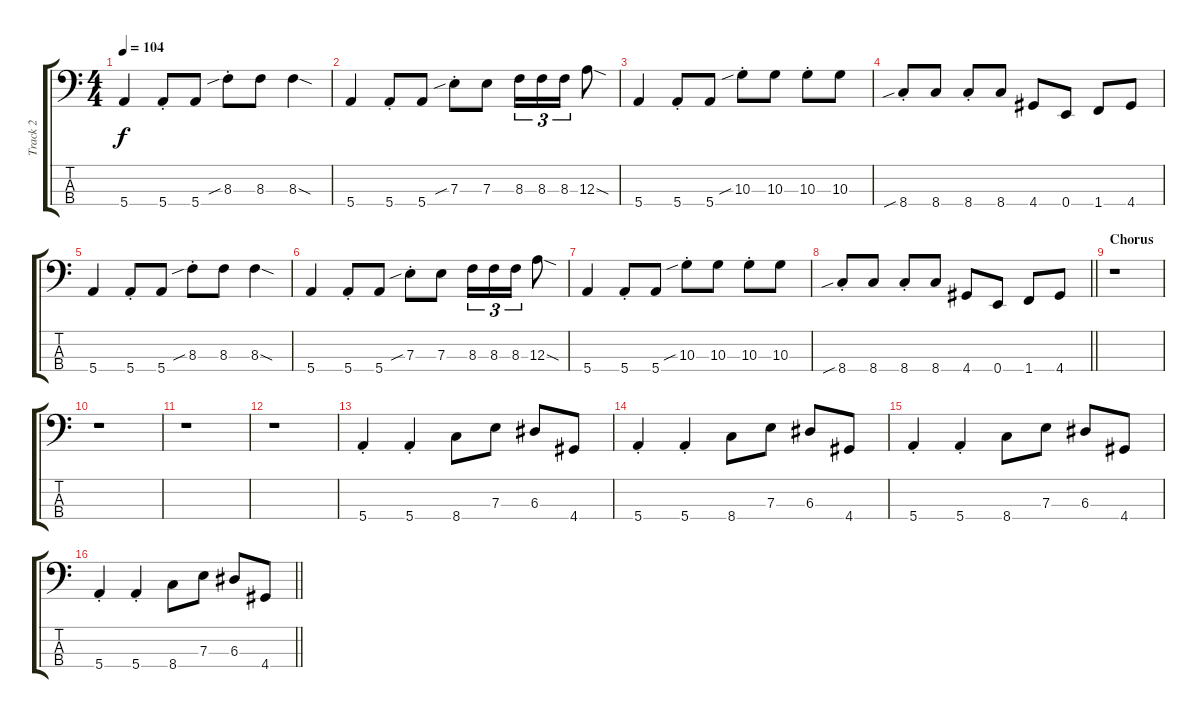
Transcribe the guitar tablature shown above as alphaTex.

\track ("Track 2" "Track 2") {instrument electricbassfinger}
\staff {score tabs}
\tuning (G2 D2 A1 E1) {hide}
\ts (4 4)
\tempo 104
\clef f4
\ks c
5.4.4{dy f} 5.4{st}.8 5.4.8 8.3{sib st}.8 8.3.8 8.3{sod}.4 |
5.4.4 5.4{st}.8 5.4.8 7.3{sib st}.8 7.3.8 8.3.16{tu (3 2)} 8.3.16{tu (3 2)} 8.3.16{tu (3 2)} 12.3{sod}.8 |
5.4.4 5.4{st}.8 5.4.8 10.3{sib st}.8 10.3.8 10.3{st}.8 10.3.8 |
8.4{sib st}.8 8.4.8 8.4{st}.8 8.4.8 4.4.8 0.4.8 1.4.8 4.4.8 |
5.4.4 5.4{st}.8 5.4.8 8.3{sib st}.8 8.3.8 8.3{sod}.4 |
5.4.4 5.4{st}.8 5.4.8 7.3{sib st}.8 7.3.8 8.3.16{tu (3 2)} 8.3.16{tu (3 2)} 8.3.16{tu (3 2)} 12.3{sod}.8 |
5.4.4 5.4{st}.8 5.4.8 10.3{sib st}.8 10.3.8 10.3{st}.8 10.3.8 |
\barLineRight lightlight
8.4{sib st}.8 8.4.8 8.4{st}.8 8.4.8 4.4.8 0.4.8 1.4.8 4.4.8 |
\section ("" "Chorus")
r.1 |
r.1 |
r.1 |
r.1 |
5.4{st}.4 5.4{st}.4 8.4.8 7.3.8 6.3.8 4.4.8 |
5.4{st}.4 5.4{st}.4 8.4.8 7.3.8 6.3.8 4.4.8 |
5.4{st}.4 5.4{st}.4 8.4.8 7.3.8 6.3.8 4.4.8 |
\barLineRight lightlight
5.4{st}.4 5.4{st}.4 8.4.8 7.3.8 6.3.8 4.4.8
